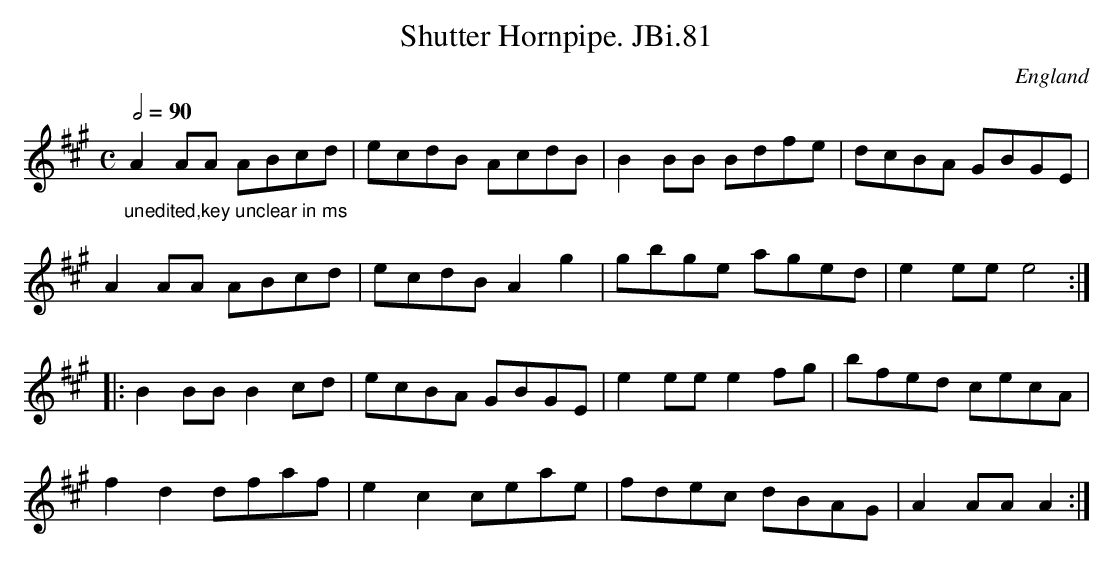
X:1
T:Shutter Hornpipe. JBi.81
M:C
Q:1/2=90
O:England
K:A major
"_unedited,key unclear in ms"A2AA ABcd|\
ecdB AcdB|B2BB Bdfe|dcBA GBGE|!
A2AA ABcd|ecdBA2g2|gbge aged|e2eee4:|!
|:B2BBB2cd|ecBA GBGE|e2eee2fg|bfed cecA|!
f2d2dfaf|e2c2 ceae|fdec dBAG|A2AAA2:|
